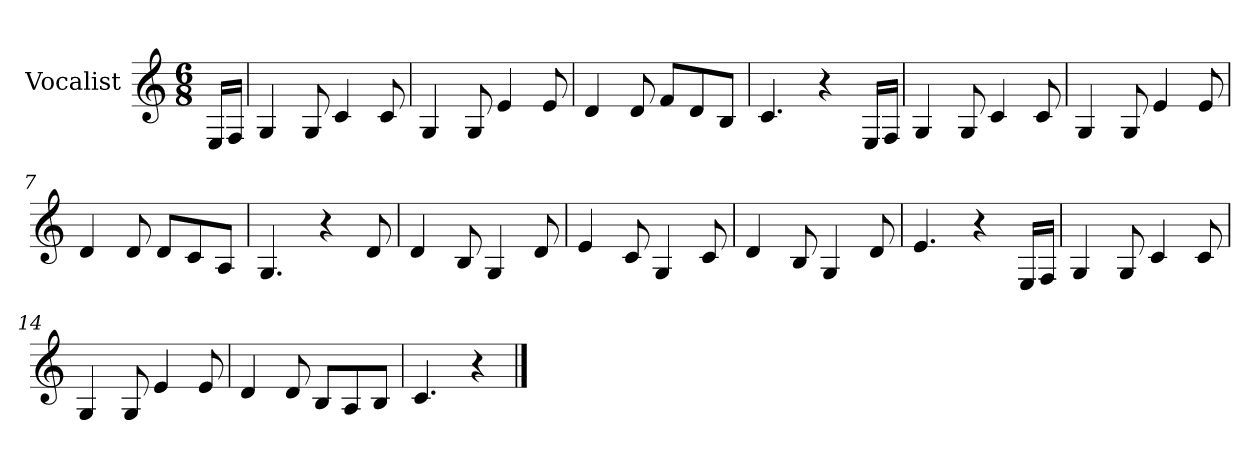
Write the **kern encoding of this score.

**kern
*part1
*staff1
*I"Vocalist
*k[]
*C:
*M6/8
=
16ELL
16FJJ
=1
4G
8G
4c
8c
=2
4G
8G
4e
8e
=3
4d
8d
8fL
8d
8BJ
=4
4.c
4r
16ELL
16FJJ
=5
4G
8G
4c
8c
=6
4G
8G
4e
8e
=7
4d
8d
8dL
8c
8AJ
=8
4.G
4r
8d
=9
4d
8B
4G
8d
=10
4e
8c
4G
8c
=11
4d
8B
4G
8d
=12
4.e
4r
16ELL
16FJJ
=13
4G
8G
4c
8c
=14
4G
8G
4e
8e
=15
4d
8d
8BL
8A
8BJ
=16
4.c
4r
==
*-
